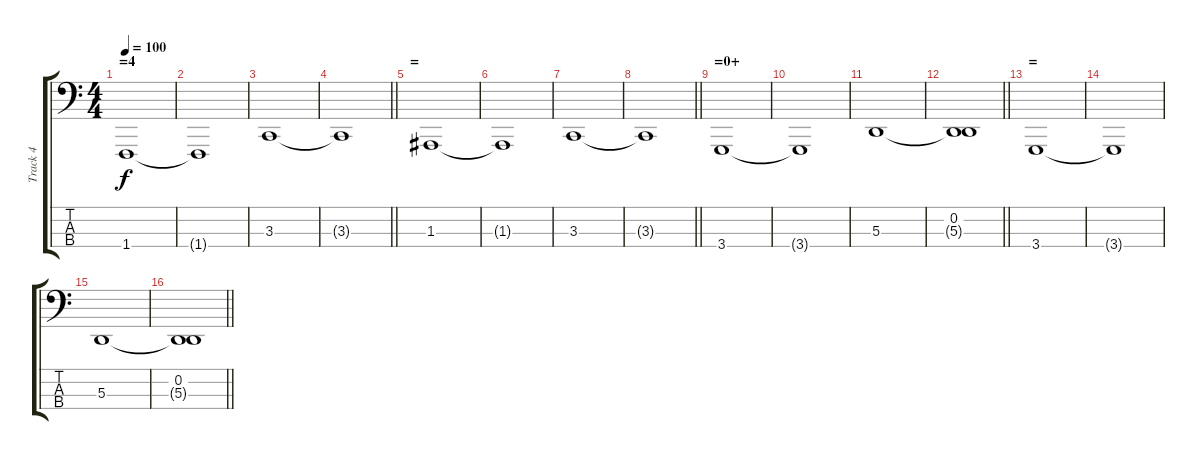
\track ("Track 4" "Track 4") {instrument pad2warm}
\staff {score tabs}
\tuning (G2 D2 A1 E1) {hide}
\ts (4 4)
\section ("" "=4")
\tempo 100
\clef f4
\ks c
1.4.1{dy f} |
1.4{t}.1 |
3.3.1 |
\barLineRight lightlight
3.3{t}.1 |
\section ("" "=")
1.3.1 |
1.3{t}.1 |
3.3.1 |
\barLineRight lightlight
3.3{t}.1 |
\section ("" "=0+")
3.4.1 |
3.4{t}.1 |
5.3.1 |
\barLineRight lightlight
(0.2 5.3{t}).1 |
\section ("" "=")
3.4.1 |
3.4{t}.1 |
5.3.1 |
\barLineRight lightlight
(0.2 5.3{t}).1
